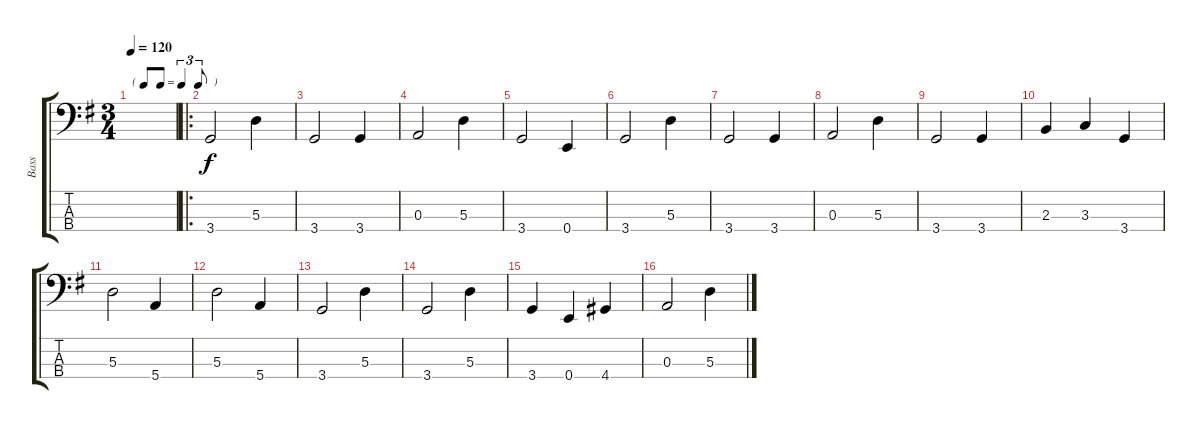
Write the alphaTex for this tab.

\track ("Bass" "Bass") {instrument electricbassfinger}
\staff {score tabs}
\tuning (G2 D2 A1 E1) {hide}
\ts (3 4)
\tf triplet8th
\tempo 120
\clef f4
\ks g
|
\ro
3.4.2 5.3.4 |
3.4.2 3.4.4 |
0.3.2 5.3.4 |
3.4.2 0.4.4 |
3.4.2 5.3.4 |
3.4.2 3.4.4 |
0.3.2 5.3.4 |
3.4.2 3.4.4 |
2.3.4 3.3.4 3.4.4 |
5.3.2 5.4.4 |
5.3.2 5.4.4 |
3.4.2 5.3.4 |
3.4.2 5.3.4 |
3.4.4 0.4.4 4.4.4 |
0.3.2 5.3.4
